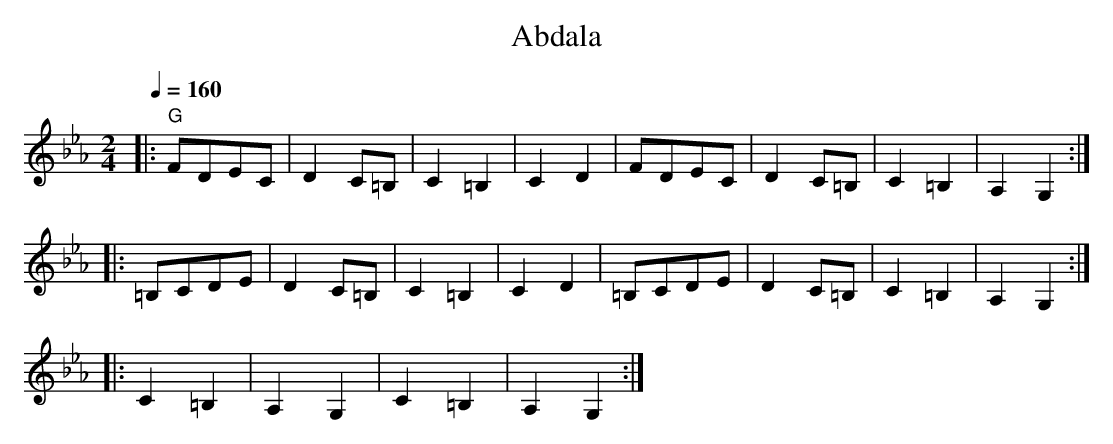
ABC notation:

X:1
T: Abdala
L: 1/8
M: 2/4
K:Cm
Q:1/4=160
|:"G"FDEC|D2C=B,|C2=B,2 |C2D2   |\
  FDEC   |D2C=B,|C2=B,2 |A,2G,2 :|
|:=B,CDE |D2C=B,|C2=B,2 |C2D2   |\
  =B,CDE |D2C=B,|C2=B,2 |A,2G,2 :|
|:C2=B,2 |A,2G,2| C2=B,2|A,2G,2 :|
